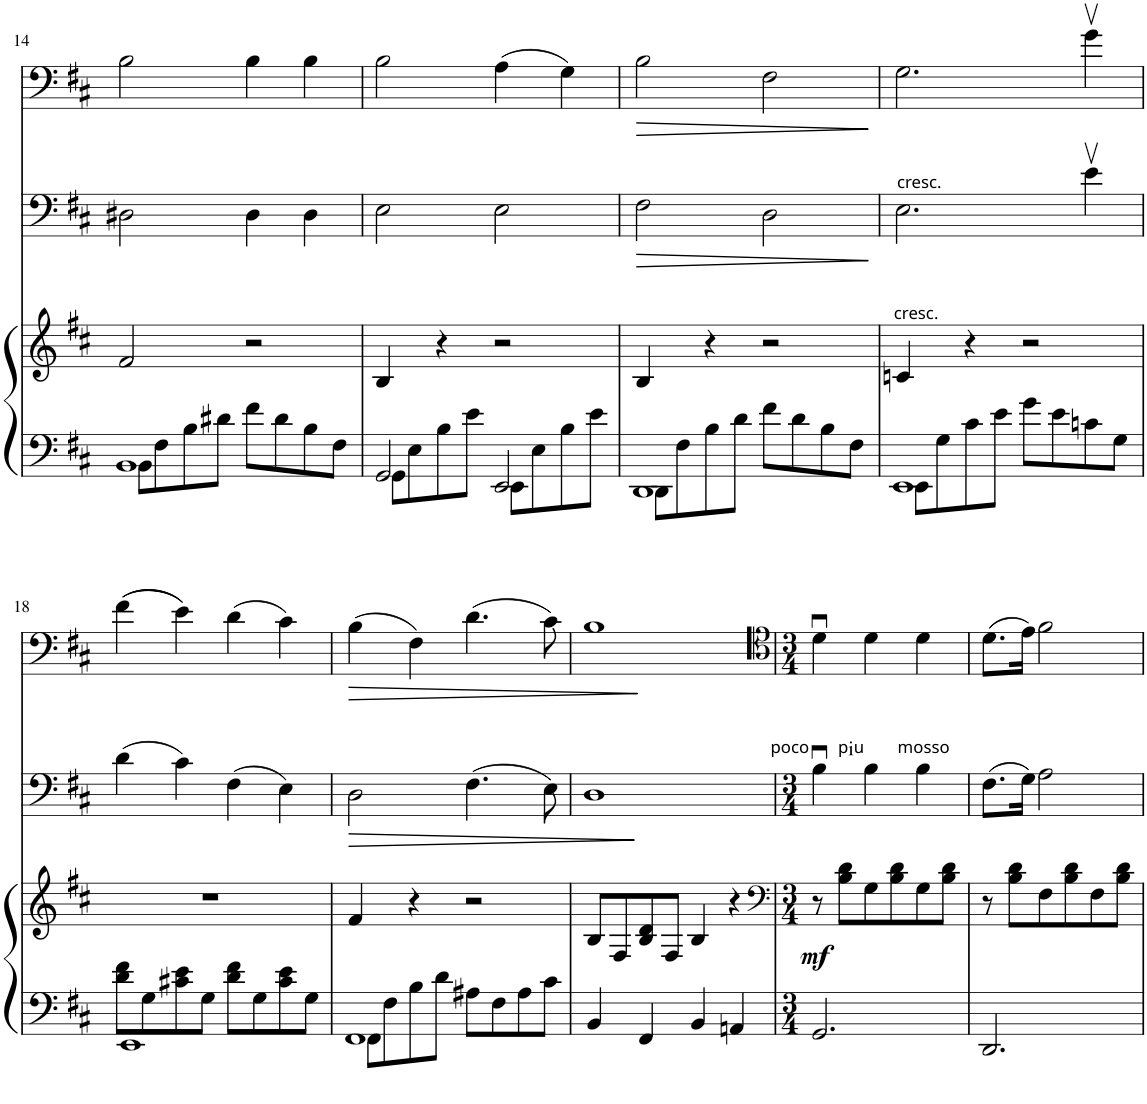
**kern	**kern	**dynam	**kern	**dynam	**kern	**dynam
*part3	*part3	*part3	*part2	*part2	*part1	*part1
*staff4	*staff3	*staff3/4	*staff2	*staff2	*staff1	*staff1
*I"Piano	*	*	*I"Cello 2	*	*I"Cello 1	*
*I'Pno	*	*	*	*	*	*
!!LO:PB:g=z
*clefF4	*clefG2	*	*clefF4	*	*clefF4	*
*k[f#c#]	*k[f#c#]	*	*k[f#c#]	*	*k[f#c#]	*
*M4/4	*M4/4	*	*M4/4	*	*M4/4	*
=14	=14	=14	=14	=14	=14	=14
*^	*	*	*	*	*	*
1BB	8BB\L	2f#/	.	2D#X\	.	2B\	.
.	8F#\	.	.	.	.	.	.
.	8B\	.	.	.	.	.	.
.	8d#X\J	.	.	.	.	.	.
.	8f#\L	2r	.	4D#\	.	4B\	.
.	8d#\	.	.	.	.	.	.
.	8B\	.	.	4D#\	.	4B\	.
.	8F#\J	.	.	.	.	.	.
=15	=15	=15	=15	=15	=15	=15	=15
2GG/	8GG\L	4B/	.	2E\	.	2B\	.
.	8E\	.	.	.	.	.	.
.	8B\	4r	.	.	.	.	.
.	8e\J	.	.	.	.	.	.
2EE/	8EE\L	2r	.	2E\	.	(4A\	.
.	8E\	.	.	.	.	.	.
.	8B\	.	.	.	.	4G\)	.
.	8e\J	.	.	.	.	.	.
=16	=16	=16	=16	=16	=16	=16	=16
!	!	!	!	!	!LO:HP:b	!	!LO:HP:b
1DD	8DD\L	4B/	.	2F#\	>	2B\	>
.	8F#\	.	.	.	.	.	.
.	8B\	4r	.	.	.	.	.
.	8d\J	.	.	.	.	.	.
.	8f#\L	2r	.	2D\	.	2F#\	.
.	8d\	.	.	.	.	.	.
.	8B\	.	.	.	.	.	.
.	8F#\J	.	.	.	.	.	.
*v	*v	*	*	*	*	*	*
.	.	.	.	]	.	]
=17	=17	=17	=17	=17	=17	=17
*^	*	*	*	*	*	*
1EE	8EE\L	4cn/	.	2.E\	.	2.G\	.
.	8G\	.	.	.	.	.	.
.	8c#\	4r	.	.	.	.	.
.	8e\J	.	.	.	.	.	.
.	8g\L	2r	.	.	.	.	.
.	8e\	.	.	.	.	.	.
.	8cn\	.	.	4ev\	.	4gv\	.
.	8G\J	.	.	.	.	.	.
!!LO:LB:g=z
=18	=18	=18	=18	=18	=18	=18	=18
1EE	8d\ 8f#\L	1r	.	(4d\	.	((4f#\	.
.	8G\	.	.	.	.	.	.
.	8c#X\ 8e\	.	.	4c#\)	.	4e\))	.
.	8G\J	.	.	.	.	.	.
.	8d\ 8f#\L	.	.	(4F#\	.	(4d\	.
.	8G\	.	.	.	.	.	.
.	8c#\ 8e\	.	.	4E\)	.	4c#\)	.
.	8G\J	.	.	.	.	.	.
=19	=19	=19	=19	=19	=19	=19	=19
!	!	!	!	!	!LO:HP:b	!	!LO:HP:b
1FF#	8FF#\L	4f#/	.	2D\	>	(4B\	>
.	8F#\	.	.	.	.	.	.
.	8B\	4r	.	.	.	4F#\)	.
.	8d\J	.	.	.	.	.	.
.	8A#X\L	2r	.	(4.F#\	.	(4.d\	.
.	8F#\	.	.	.	.	.	.
.	8A#\	.	.	.	.	.	.
.	8c#\J	.	.	8E\)	.	8c#\)	.
*v	*v	*	*	*	*	*	*
.	.	.	.	]	.	]
=20	=20	=20	=20	=20	=20	=20
4BB/	8B/L	.	1D	.	1B	.
.	8F#/	.	.	.	.	.
4FF#/	8B/ 8d/	.	.	.	.	.
.	8F#/J	.	.	.	.	.
4BB/	4B/	.	.	.	.	.
4AAn/	4r	.	.	.	.	.
=21	=21	=21	=21	=21	=21	=21
*	*clefF4	*	*	*	*clefC4	*
*M3/4	*M3/4	*	*M3/4	*	*M3/4	*
!	!	!LO:DY:b	!	!	!	!
2.GG/	8r	mf	4Bu\	.	4du\	.
.	8B\ 8d\L	.	.	.	.	.
.	8G\	.	4B\	.	4d\	.
.	8B\ 8d\	.	.	.	.	.
.	8G\	.	4B\	.	4d\	.
.	8B\ 8d\J	.	.	.	.	.
=22	=22	=22	=22	=22	=22	=22
2.DD/	8r	.	(8.F#\L	.	(8.d\L	.
.	8B\ 8d\L	.	.	.	.	.
.	.	.	16G\Jk)	.	16e\Jk)	.
.	8F#\	.	2A\	.	2f#\	.
.	8B\ 8d\	.	.	.	.	.
.	8F#\	.	.	.	.	.
.	8B\ 8d\J	.	.	.	.	.
=	=	=	=	=	=	=
*-	*-	*-	*-	*-	*-	*-
